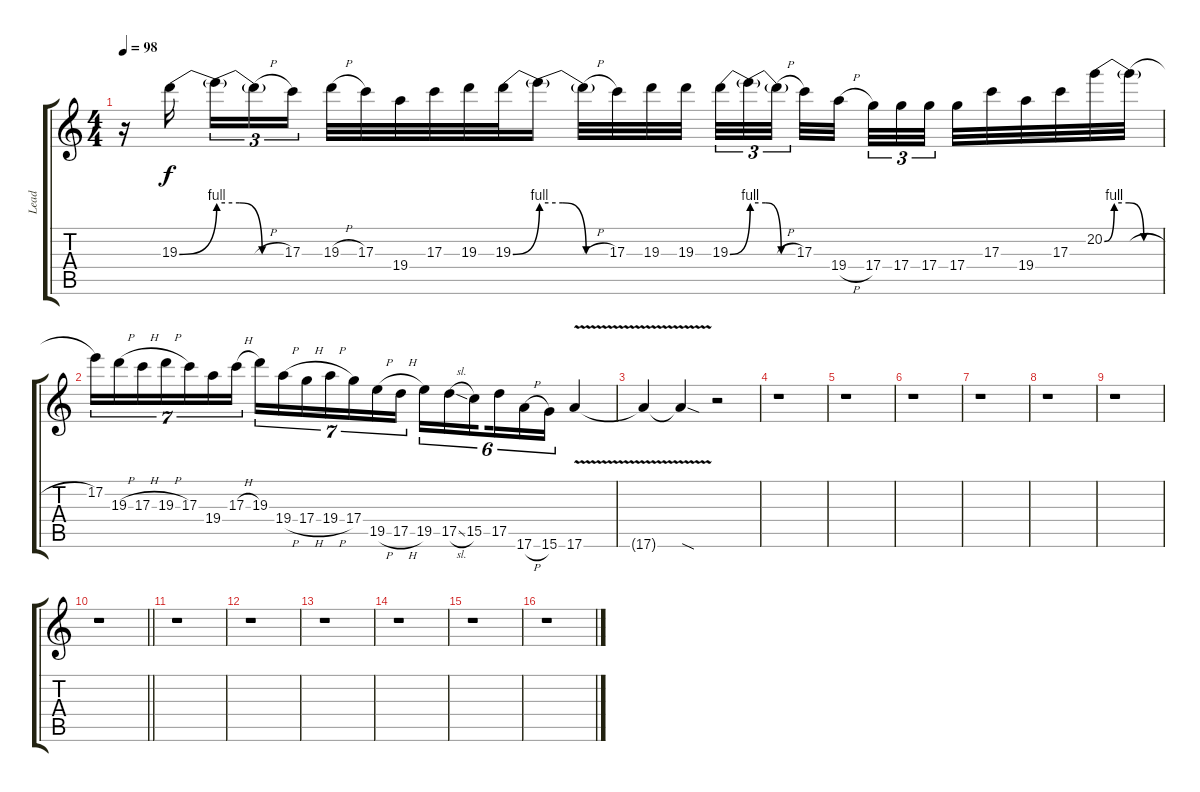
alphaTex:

\track ("Lead" "Lead") {instrument overdrivenguitar}
\staff {score tabs}
\tuning (E4 B3 G3 D3 A2 E2) {hide}
\ts (4 4)
\tempo 98
\clef g2
\ks c
r.16{dy f} 19.3{be (bend 0 0 60 4)}.16{beam splitsecondary} 19.3{be (custom 0 4 20 4 40 0 60 0) t}.16{tu (3 2)} 19.3{h t}.16{tu (3 2)} 17.3.16{tu (3 2)} 19.3{h}.32 17.3.32 19.4.32 17.3.32 19.3.32 19.3{be (bend 0 0 60 4)}.32 19.3{be (custom 0 4 20 4 40 0 60 0) t}.16 19.3{h t}.32 17.3.32 19.3.32 19.3.32{beam splitsecondary} 19.3{be (bend 0 0 60 4)}.32{tu (3 2)} 19.3{be (custom 0 4 20 4 40 0 60 0) t}.32{tu (3 2)} 19.3{h t}.32{tu (3 2) beam splitsecondary} 17.3.32 19.4{h}.32 17.4.32{tu (3 2)} 17.4.32{tu (3 2)} 17.4.32{tu (3 2) beam splitsecondary} 17.4.32 17.3.32 19.4.32 17.3.32 20.2{be (custom 0 0 10 4 25 4 40 0 60 0)}.32 20.2{h t}.32 |
17.2.16{tu (7 4)} 19.3{h}.16{tu (7 4)} 17.3{h}.16{tu (7 4)} 19.3{h}.16{tu (7 4)} 17.3.16{tu (7 4)} 19.4.16{tu (7 4)} 17.3{h}.16{tu (7 4)} 19.3.16{tu (7 4)} 19.4{h}.16{tu (7 4)} 17.4{h}.16{tu (7 4)} 19.4{h}.16{tu (7 4)} 17.4.16{tu (7 4)} 19.5{h}.16{tu (7 4)} 17.5{h}.16{tu (7 4)} 19.5.16{tu (6 4)} 17.5{sl}.16{tu (6 4)} 15.5.16{tu (6 4) beam splitsecondary} 17.5.16{tu (6 4)} 17.6{h}.16{tu (6 4)} 15.6.16{tu (6 4)} 17.6{v}.4 |
17.6{v t}.4 17.6{sod t}.4 r.2 |
r.1 |
r.1 |
r.1 |
r.1 |
r.1 |
r.1 |
\barLineRight lightlight
r.1 |
r.1 |
r.1 |
r.1 |
r.1 |
r.1 |
r.1
